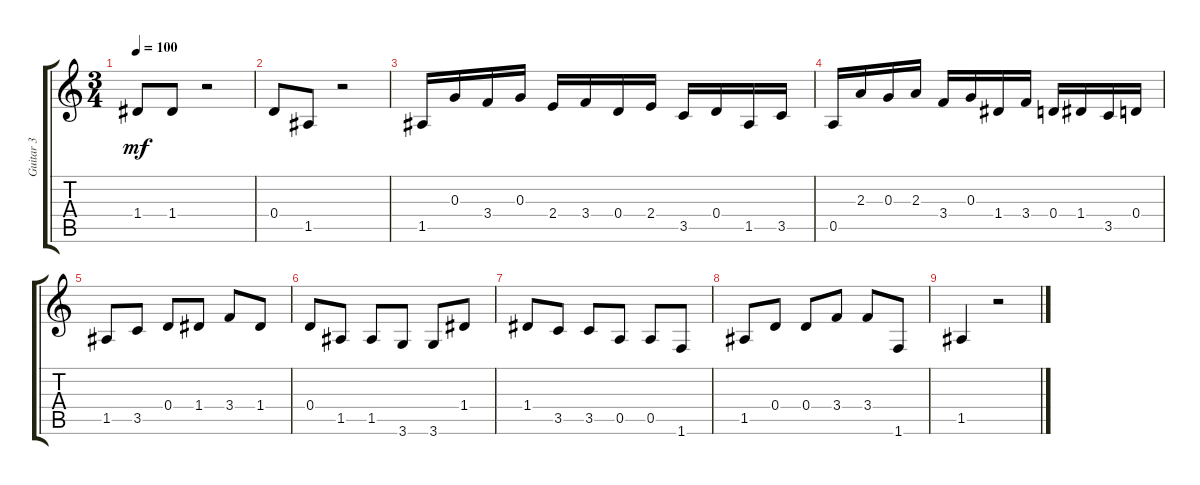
\track ("Guitar 3" "Guitar 3") {instrument acousticguitarnylon}
\staff {score tabs}
\tuning (E4 B3 G3 D3 A2 E2) {hide}
\ts (3 4)
\tempo 100
\clef g2
\ks c
1.4.8{dy mf} 1.4.8 r.2 |
0.4.8 1.5.8 r.2 |
1.5.16 0.3.16 3.4.16 0.3.16 2.4.16 3.4.16 0.4.16 2.4.16 3.5.16 0.4.16 1.5.16 3.5.16 |
0.5.16 2.3.16 0.3.16 2.3.16 3.4.16 0.3.16 1.4.16 3.4.16 0.4.16 1.4.16 3.5.16 0.4.16 |
1.5.8 3.5.8 0.4.8 1.4.8 3.4.8 1.4.8 |
0.4.8 1.5.8 1.5.8 3.6.8 3.6.8 1.4.8 |
1.4.8 3.5.8 3.5.8 0.5.8 0.5.8 1.6.8 |
1.5.8 0.4.8 0.4.8 3.4.8 3.4.8 1.6.8 |
1.5.4 r.2
